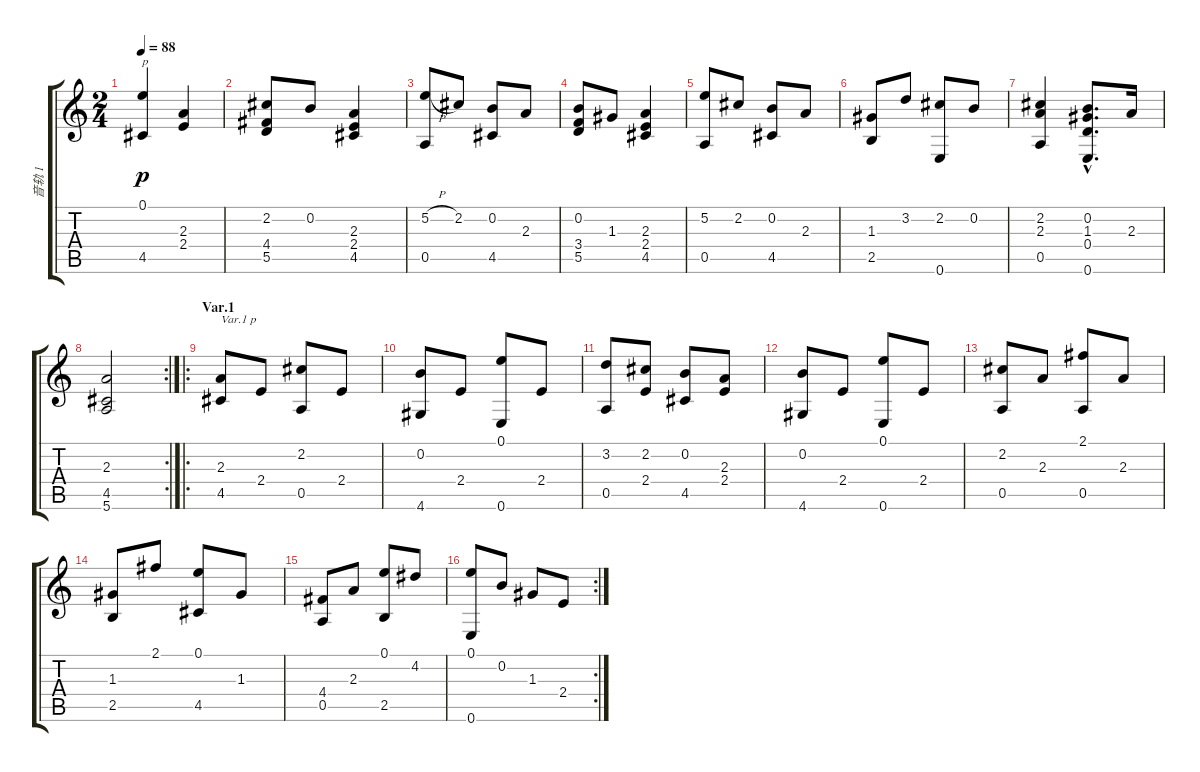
\track ("音轨 1" "音轨 1") {instrument acousticguitarnylon}
\staff {score tabs}
\tuning (E4 B3 G3 D3 A2 E2) {hide}
\ts (2 4)
\tempo 88
\clef g2
\ks c
(0.1 4.5).4{txt "p" dy p} (2.3 2.4).4 |
(2.2 4.4 5.5).8 0.2.8 (2.3 2.4 4.5).4 |
(5.2{h} 0.5).8 2.2.8 (0.2 4.5).8 2.3.8 |
(0.2 3.4 5.5).8 1.3.8 (2.3 2.4 4.5).4 |
(5.2 0.5).8 2.2.8 (0.2 4.5).8 2.3.8 |
(1.3 2.5).8 3.2.8 (2.2 0.6).8 0.2.8 |
(2.2 2.3 0.5).4 (0.2{hac} 1.3{hac} 0.4{hac} 0.6{hac}).8{d} 2.3.16 |
\rc 2
(2.3 4.5 5.6).2 |
\ro
\section ("" "Var.1")
(2.3 4.5).8{txt "Var.1 p"} 2.4.8 (2.2 0.5).8 2.4.8 |
(0.2 4.6).8 2.4.8 (0.1 0.6).8 2.4.8 |
(3.2 0.5).8 (2.2 2.4).8 (0.2 4.5).8 (2.3 2.4).8 |
(0.2 4.6).8 2.4.8 (0.1 0.6).8 2.4.8 |
(2.2 0.5).8 2.3.8 (2.1 0.5).8 2.3.8 |
(1.3 2.5).8 2.1.8 (0.1 4.5).8 1.3.8 |
(4.4 0.5).8 2.3.8 (0.1 2.5).8 4.2.8 |
\rc 2
(0.1 0.6).8 0.2.8 1.3.8 2.4.8
